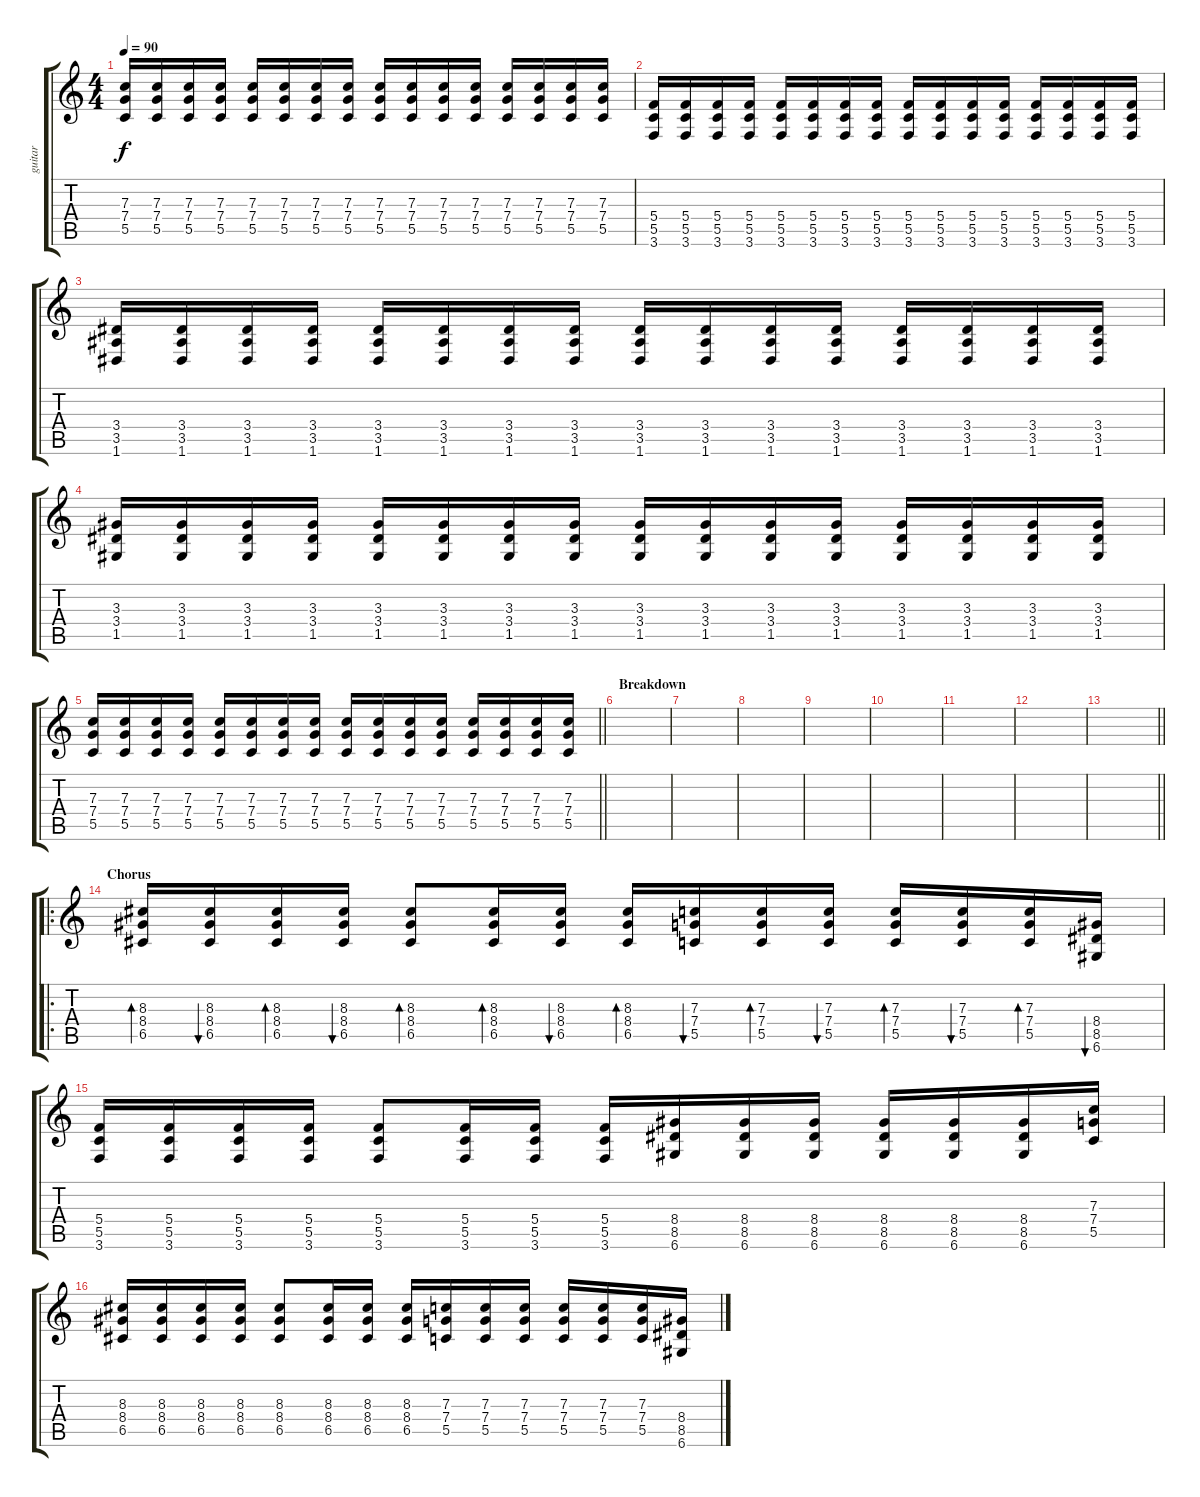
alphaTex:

\track ("guitar" "guitar") {instrument distortionguitar}
\staff {score tabs}
\tuning (D4 A3 F3 C3 G2 D2) {hide}
\ts (4 4)
\tempo 90
\clef g2
\ks c
(7.3 7.4 5.5).16{dy f} (7.3 7.4 5.5).16 (7.3 7.4 5.5).16 (7.3 7.4 5.5).16 (7.3 7.4 5.5).16 (7.3 7.4 5.5).16 (7.3 7.4 5.5).16 (7.3 7.4 5.5).16 (7.3 7.4 5.5).16 (7.3 7.4 5.5).16 (7.3 7.4 5.5).16 (7.3 7.4 5.5).16 (7.3 7.4 5.5).16 (7.3 7.4 5.5).16 (7.3 7.4 5.5).16 (7.3 7.4 5.5).16 |
(5.4 5.5 3.6).16 (5.4 5.5 3.6).16 (5.4 5.5 3.6).16 (5.4 5.5 3.6).16 (5.4 5.5 3.6).16 (5.4 5.5 3.6).16 (5.4 5.5 3.6).16 (5.4 5.5 3.6).16 (5.4 5.5 3.6).16 (5.4 5.5 3.6).16 (5.4 5.5 3.6).16 (5.4 5.5 3.6).16 (5.4 5.5 3.6).16 (5.4 5.5 3.6).16 (5.4 5.5 3.6).16 (5.4 5.5 3.6).16 |
(3.4 3.5 1.6).16 (3.4 3.5 1.6).16 (3.4 3.5 1.6).16 (3.4 3.5 1.6).16 (3.4 3.5 1.6).16 (3.4 3.5 1.6).16 (3.4 3.5 1.6).16 (3.4 3.5 1.6).16 (3.4 3.5 1.6).16 (3.4 3.5 1.6).16 (3.4 3.5 1.6).16 (3.4 3.5 1.6).16 (3.4 3.5 1.6).16 (3.4 3.5 1.6).16 (3.4 3.5 1.6).16 (3.4 3.5 1.6).16 |
(3.3 3.4 1.5).16 (3.3 3.4 1.5).16 (3.3 3.4 1.5).16 (3.3 3.4 1.5).16 (3.3 3.4 1.5).16 (3.3 3.4 1.5).16 (3.3 3.4 1.5).16 (3.3 3.4 1.5).16 (3.3 3.4 1.5).16 (3.3 3.4 1.5).16 (3.3 3.4 1.5).16 (3.3 3.4 1.5).16 (3.3 3.4 1.5).16 (3.3 3.4 1.5).16 (3.3 3.4 1.5).16 (3.3 3.4 1.5).16 |
\barLineRight lightlight
(7.3 7.4 5.5).16 (7.3 7.4 5.5).16 (7.3 7.4 5.5).16 (7.3 7.4 5.5).16 (7.3 7.4 5.5).16 (7.3 7.4 5.5).16 (7.3 7.4 5.5).16 (7.3 7.4 5.5).16 (7.3 7.4 5.5).16 (7.3 7.4 5.5).16 (7.3 7.4 5.5).16 (7.3 7.4 5.5).16 (7.3 7.4 5.5).16 (7.3 7.4 5.5).16 (7.3 7.4 5.5).16 (7.3 7.4 5.5).16 |
\section ("" "Breakdown")
|
|
|
|
|
|
|
\barLineRight lightlight
|
\ro
\section ("" "Chorus")
(8.3 8.4 6.5).16{bd 60 volume 11 instrument distortionguitar} (8.3 8.4 6.5).16{bu 60} (8.3 8.4 6.5).16{bd 60} (8.3 8.4 6.5).16{bu 60} (8.3 8.4 6.5).8{bd 60} (8.3 8.4 6.5).16{bd 60} (8.3 8.4 6.5).16{bu 60} (8.3 8.4 6.5).16{bd 60} (7.3 7.4 5.5).16{bu 60} (7.3 7.4 5.5).16{bd 60} (7.3 7.4 5.5).16{bu 60} (7.3 7.4 5.5).16{bd 60} (7.3 7.4 5.5).16{bu 60} (7.3 7.4 5.5).16{bd 60} (8.4 8.5 6.6).16{bu 60} |
(5.4 5.5 3.6).16 (5.4 5.5 3.6).16 (5.4 5.5 3.6).16 (5.4 5.5 3.6).16 (5.4 5.5 3.6).8 (5.4 5.5 3.6).16 (5.4 5.5 3.6).16 (5.4 5.5 3.6).16 (8.4 8.5 6.6).16 (8.4 8.5 6.6).16 (8.4 8.5 6.6).16 (8.4 8.5 6.6).16 (8.4 8.5 6.6).16 (8.4 8.5 6.6).16 (7.3 7.4 5.5).16 |
(8.3 8.4 6.5).16 (8.3 8.4 6.5).16 (8.3 8.4 6.5).16 (8.3 8.4 6.5).16 (8.3 8.4 6.5).8 (8.3 8.4 6.5).16 (8.3 8.4 6.5).16 (8.3 8.4 6.5).16 (7.3 7.4 5.5).16 (7.3 7.4 5.5).16 (7.3 7.4 5.5).16 (7.3 7.4 5.5).16 (7.3 7.4 5.5).16 (7.3 7.4 5.5).16 (8.4 8.5 6.6).16
